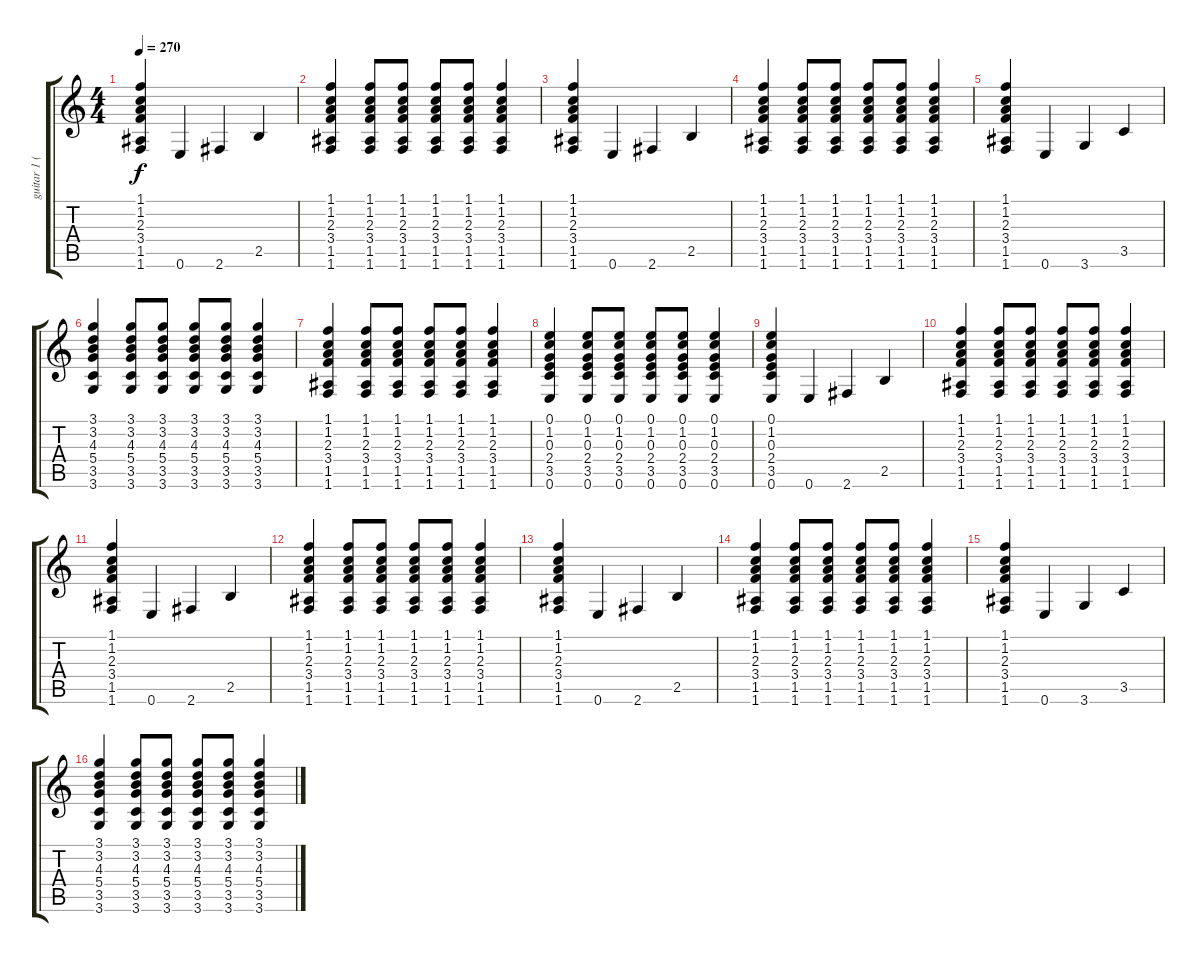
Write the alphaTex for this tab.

\track ("guitar 1 (clean)" "guitar 1 (") {instrument electricguitarjazz}
\staff {score tabs}
\tuning (E4 B3 G3 D3 A2 E2) {hide}
\ts (4 4)
\tempo 270
\clef g2
\ks c
(1.1 1.2 2.3 3.4 1.5 1.6).4{dy f} 0.6.4 2.6.4 2.5.4 |
(1.1 1.2 2.3 3.4 1.5 1.6).4 (1.1 1.2 2.3 3.4 1.5 1.6).8 (1.1 1.2 2.3 3.4 1.5 1.6).8 (1.1 1.2 2.3 3.4 1.5 1.6).8 (1.1 1.2 2.3 3.4 1.5 1.6).8 (1.1 1.2 2.3 3.4 1.5 1.6).4 |
(1.1 1.2 2.3 3.4 1.5 1.6).4 0.6.4 2.6.4 2.5.4 |
(1.1 1.2 2.3 3.4 1.5 1.6).4 (1.1 1.2 2.3 3.4 1.5 1.6).8 (1.1 1.2 2.3 3.4 1.5 1.6).8 (1.1 1.2 2.3 3.4 1.5 1.6).8 (1.1 1.2 2.3 3.4 1.5 1.6).8 (1.1 1.2 2.3 3.4 1.5 1.6).4 |
(1.1 1.2 2.3 3.4 1.5 1.6).4 0.6.4 3.6.4 3.5.4 |
(3.1 3.2 4.3 5.4 3.5 3.6).4 (3.1 3.2 4.3 5.4 3.5 3.6).8 (3.1 3.2 4.3 5.4 3.5 3.6).8 (3.1 3.2 4.3 5.4 3.5 3.6).8 (3.1 3.2 4.3 5.4 3.5 3.6).8 (3.1 3.2 4.3 5.4 3.5 3.6).4 |
(1.1 1.2 2.3 3.4 1.5 1.6).4 (1.1 1.2 2.3 3.4 1.5 1.6).8 (1.1 1.2 2.3 3.4 1.5 1.6).8 (1.1 1.2 2.3 3.4 1.5 1.6).8 (1.1 1.2 2.3 3.4 1.5 1.6).8 (1.1 1.2 2.3 3.4 1.5 1.6).4 |
(0.1 1.2 0.3 2.4 3.5 0.6).4 (0.1 1.2 0.3 2.4 3.5 0.6).8 (0.1 1.2 0.3 2.4 3.5 0.6).8 (0.1 1.2 0.3 2.4 3.5 0.6).8 (0.1 1.2 0.3 2.4 3.5 0.6).8 (0.1 1.2 0.3 2.4 3.5 0.6).4 |
(0.1 1.2 0.3 2.4 3.5 0.6).4 0.6.4 2.6.4 2.5.4 |
(1.1 1.2 2.3 3.4 1.5 1.6).4 (1.1 1.2 2.3 3.4 1.5 1.6).8 (1.1 1.2 2.3 3.4 1.5 1.6).8 (1.1 1.2 2.3 3.4 1.5 1.6).8 (1.1 1.2 2.3 3.4 1.5 1.6).8 (1.1 1.2 2.3 3.4 1.5 1.6).4 |
(1.1 1.2 2.3 3.4 1.5 1.6).4 0.6.4 2.6.4 2.5.4 |
(1.1 1.2 2.3 3.4 1.5 1.6).4 (1.1 1.2 2.3 3.4 1.5 1.6).8 (1.1 1.2 2.3 3.4 1.5 1.6).8 (1.1 1.2 2.3 3.4 1.5 1.6).8 (1.1 1.2 2.3 3.4 1.5 1.6).8 (1.1 1.2 2.3 3.4 1.5 1.6).4 |
(1.1 1.2 2.3 3.4 1.5 1.6).4 0.6.4 2.6.4 2.5.4 |
(1.1 1.2 2.3 3.4 1.5 1.6).4 (1.1 1.2 2.3 3.4 1.5 1.6).8 (1.1 1.2 2.3 3.4 1.5 1.6).8 (1.1 1.2 2.3 3.4 1.5 1.6).8 (1.1 1.2 2.3 3.4 1.5 1.6).8 (1.1 1.2 2.3 3.4 1.5 1.6).4 |
(1.1 1.2 2.3 3.4 1.5 1.6).4 0.6.4 3.6.4 3.5.4 |
(3.1 3.2 4.3 5.4 3.5 3.6).4 (3.1 3.2 4.3 5.4 3.5 3.6).8 (3.1 3.2 4.3 5.4 3.5 3.6).8 (3.1 3.2 4.3 5.4 3.5 3.6).8 (3.1 3.2 4.3 5.4 3.5 3.6).8 (3.1 3.2 4.3 5.4 3.5 3.6).4
